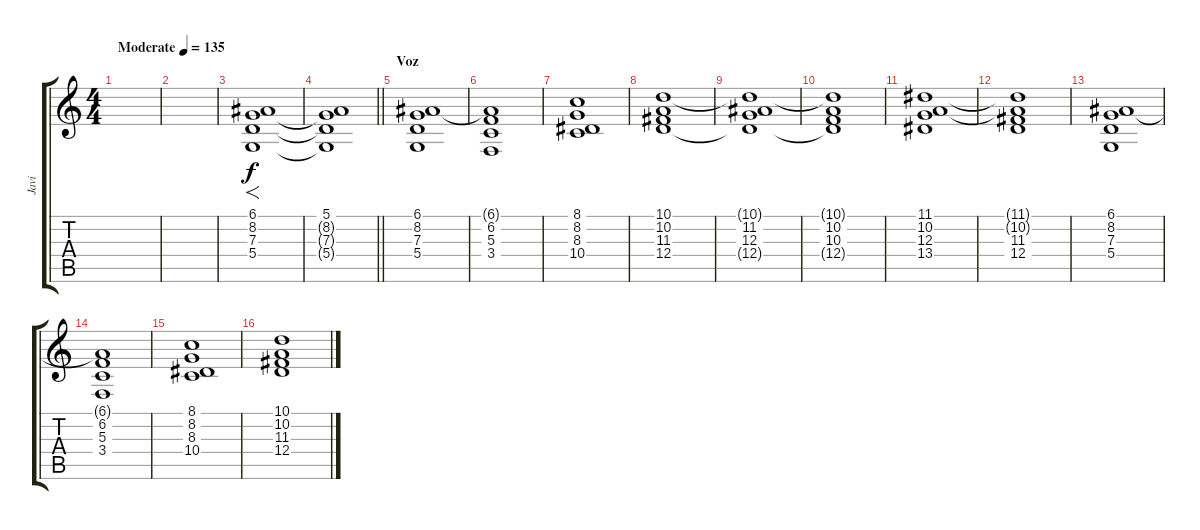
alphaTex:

\track ("Javi" "Javi") {instrument pad2warm}
\staff {score tabs}
\tuning (E4 B3 G3 D3 A2 E2) {hide}
\ts (4 4)
\tempo (135 "Moderate")
\clef g2
\ks c
|
|
(6.1 8.2 7.3 5.4).1{f} |
\barLineRight lightlight
(5.1 8.2{t} 7.3{t} 5.4{t}).1 |
\section ("" "Voz")
(6.1 8.2 7.3 5.4).1 |
(6.1{t} 6.2 5.3 3.4).1 |
(8.1 8.2 8.3 10.4).1 |
(10.1 10.2 11.3 12.4).1 |
(10.1{t} 11.2 12.3 12.4{t}).1 |
(10.1{t} 10.2 10.3 12.4{t}).1 |
(11.1 10.2 12.3 13.4).1 |
(11.1{t} 10.2{t} 11.3 12.4).1 |
(6.1 8.2 7.3 5.4).1 |
(6.1{t} 6.2 5.3 3.4).1 |
(8.1 8.2 8.3 10.4).1 |
(10.1 10.2 11.3 12.4).1
